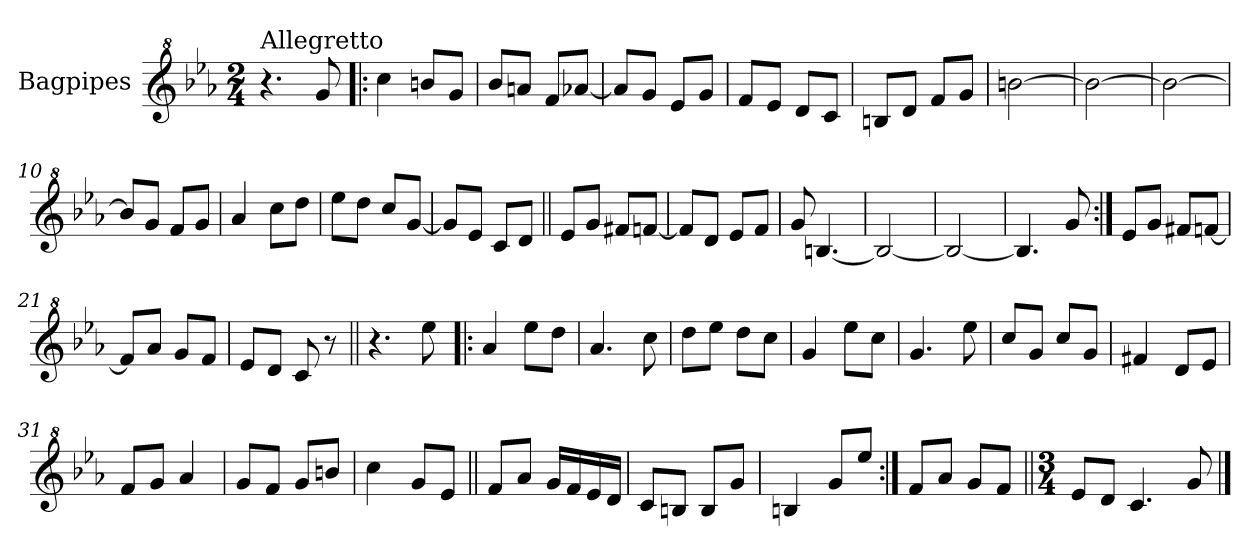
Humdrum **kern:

**kern
*part1
*staff1
*I"Bagpipes
*I'Bag
*clefG^2
*k[b-e-a-]
*E-:
*M2/4
=1
!LO:TX:a:t=Allegretto
4.r
8gg/
=2!|:
4ccc\
8bbn/L
8gg/J
=3
8bb-/L
8aan/J
8ff/L
[8aa-X/J
=4
8aa-/L]
8gg/J
8ee-/L
8gg/J
=5
8ff/L
8ee-/J
8dd/L
8cc/J
=6
8bn/L
8dd/J
8ff/L
8gg/J
=7
[2bbn\
=8
2bb\_
=9
2bb\_
=10
8bb/L]
8gg/J
8ff/L
8gg/J
=11
4aa-/
8ccc\L
8ddd\J
=12
8eee-\L
8ddd\J
8ccc/L
[8gg/J
!!LO:LB:g=z
=13
8gg/L]
8ee-/J
8cc/L
8dd/J
=14||
8ee-/L
8gg/J
8ff#X/L
[8ffn/J
=15
8ff/L]
8dd/J
8ee-/L
8ff/J
=16
8gg/
[4.bn/
=17
2b/_
=18
2b/_
=19
4.b/]
8gg/
=20:|!
8ee-/L
8gg/J
8ff#X/L
[8ffn/J
=21
8ff/L]
8aa-/J
8gg/L
8ff/J
=22
8ee-/L
8dd/J
8cc/
8r
=23||
4.r
8eee-\
!!LO:LB:g=z
=24!|:
4aa-/
8eee-\L
8ddd\J
=25
4.aa-/
8ccc\
=26
8ddd\L
8eee-\J
8ddd\L
8ccc\J
=27
4gg/
8eee-\L
8ccc\J
=28
4.gg/
8eee-\
=29
8ccc/L
8gg/J
8ccc/L
8gg/J
=30
4ff#X/
8dd/L
8ee-/J
=31
8ff/L
8gg/J
4aa-/
=32
8gg/L
8ff/J
8gg/L
8bbn/J
=33
4ccc\
8gg/L
8ee-/J
=34||
8ff/L
8aa-/J
16gg/LL
16ff/
16ee-/
16dd/JJ
!!LO:LB:g=z
=35
8cc/L
8bn/J
8b/L
8gg/J
=36
4bn/
8gg/L
8eee-/J
=37:|!
8ff/L
8aa-/J
8gg/L
8ff/J
=38||
*M3/4
8ee-/L
8dd/J
4.cc/
8gg/
==
*-
